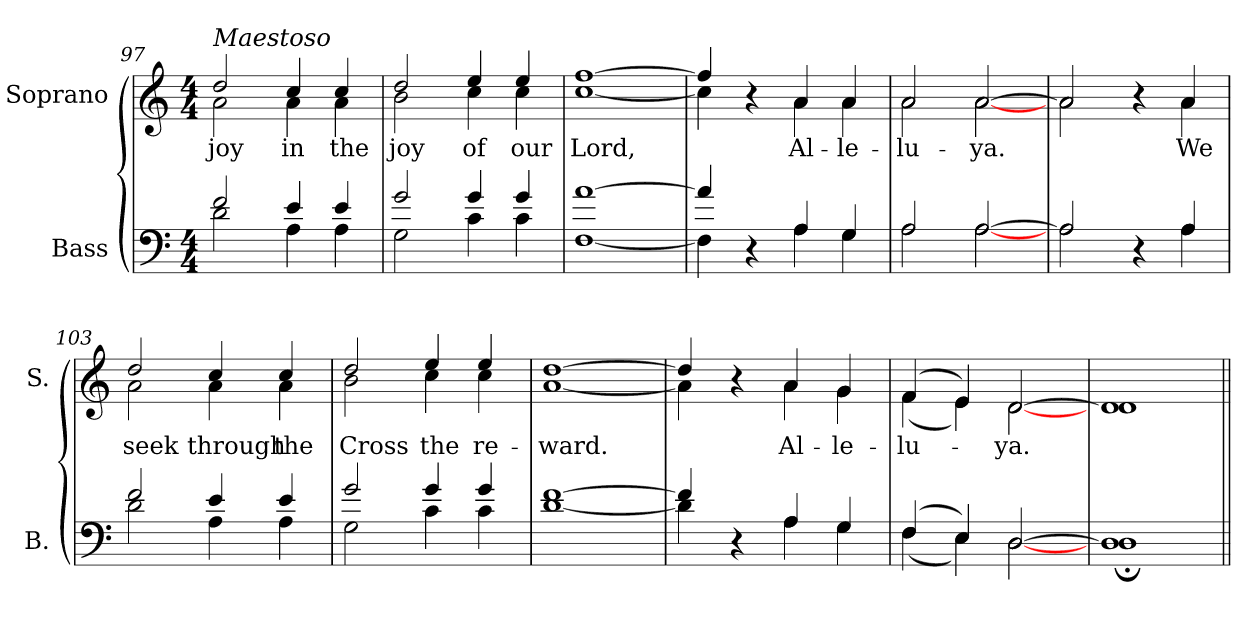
**kern	**kern	**text
*part2	*part1	*part1
*staff2	*staff1	*staff1
*I"Bass	*I"Soprano	*
*I'B.	*I'S.	*
*clefF4	*clefG2	*
*k[]	*k[]	*
*C:	*C:	*
*M4/4	*M4/4	*
=97	=97	=97
*^	*^	*
!	!	!LO:TX:a:i:t=Maestoso	!	!
!	!	!	!	!LO:LY:b:color=#000000
2fi/	2di\	2ddi/	2ai\	joy
!	!	!	!	!LO:LY:b:color=#000000
4ei/	4Ai\	4cci/	4ai\	in
!	!	!	!	!LO:LY:b:color=#000000
4ei/	4Ai\	4cci/	4ai\	the
=98	=98	=98	=98	=98
!	!	!	!	!LO:LY:b:color=#000000
2gi/	2Gi\	2ddi/	2bi\	joy
!	!	!	!	!LO:LY:b:color=#000000
4gi/	4ci\	4eei/	4cci\	of
!	!	!	!	!LO:LY:b:color=#000000
4gi/	4ci\	4eei/	4cci\	our
*v	*v	*	*	*
=99	=99	=99	=99
*^	*	*	*
!	!	!	!	!LO:LY:b:color=#000000
*v	*v	*	*	*
[1Fi [1ai	[1ffi	[1cci	Lord,
=100	=100	=100	=100
*^	*	*	*
4ai/]	4Fi\]	4ffi/]	4cci\]	.
4ryy	4r	4r	4ryy	.
!	!	!	!	!LO:LY:b:color=#000000
4Ai/	4Ai\	4ai/	4ai\	Al-
!	!	!	!	!LO:LY:b:color=#000000
4Gi/	4Gi\	4ai/	4ai\	-le-
=101	=101	=101	=101	=101
!	!	!	!	!LO:LY:b:color=#000000
2Ai/	2Ai\	2ai/	2ai\	-lu-
!	!	!	!	!LO:LY:b:color=#000000
[2Ai/	[2Ai\	[2ai/	[2ai\	-ya.
!!LO:LB:g=z	!!
=102	=102	=102	=102	=102
2Ai/]	2Ai\	2ai/]	2ai\	.
4ryy	4r	4r	4ryy	.
!	!	!	!	!LO:LY:b:color=#000000
4Ai/	4Ai\	4ai/	4ai\	We
=103	=103	=103	=103	=103
!	!	!	!	!LO:LY:b:color=#000000
2fi/	2di\	2ddi/	2ai\	seek
!	!	!	!	!LO:LY:b:color=#000000
4ei/	4Ai\	4cci/	4ai\	through
!	!	!	!	!LO:LY:b:color=#000000
4ei/	4Ai\	4cci/	4ai\	the
=104	=104	=104	=104	=104
!	!	!	!	!LO:LY:b:color=#000000
2gi/	2Gi\	2ddi/	2bi\	Cross
!	!	!	!	!LO:LY:b:color=#000000
4gi/	4ci\	4eei/	4cci\	the
!	!	!	!	!LO:LY:b:color=#000000
4gi/	4ci\	4eei/	4cci\	re-
=105	=105	=105	=105	=105
!	!	!	!	!LO:LY:b:color=#000000
[1fi	[1di	[1ddi	[1ai	-ward.
=106	=106	=106	=106	=106
4fi/]	4di\]	4ddi/]	4ai\]	.
4ryy	4r	4r	4ryy	.
!	!	!	!	!LO:LY:b:color=#000000
4Ai/	4Ai\	4ai/	4ai\	Al-
!	!	!	!	!LO:LY:b:color=#000000
4Gi/	4Gi\	4gi/	4gi\	-le-
=107	=107	=107	=107	=107
!	!	!	!	!LO:LY:b:color=#000000
(4Fi/	(4Fi\	(4fi/	(4fi\	-lu-
4Ei/)	4Ei\)	4ei/)	4ei\)	.
!	!	!	!	!LO:LY:b:color=#000000
[2Di/	[2Di\	[2di/	[2di\	-ya.
=108	=108	=108	=108	=108
1Di]	1D;i	1di]	1di	.
*v	*v	*	*	*
*	*v	*v	*
=||	=||	=||
*-	*-	*-
